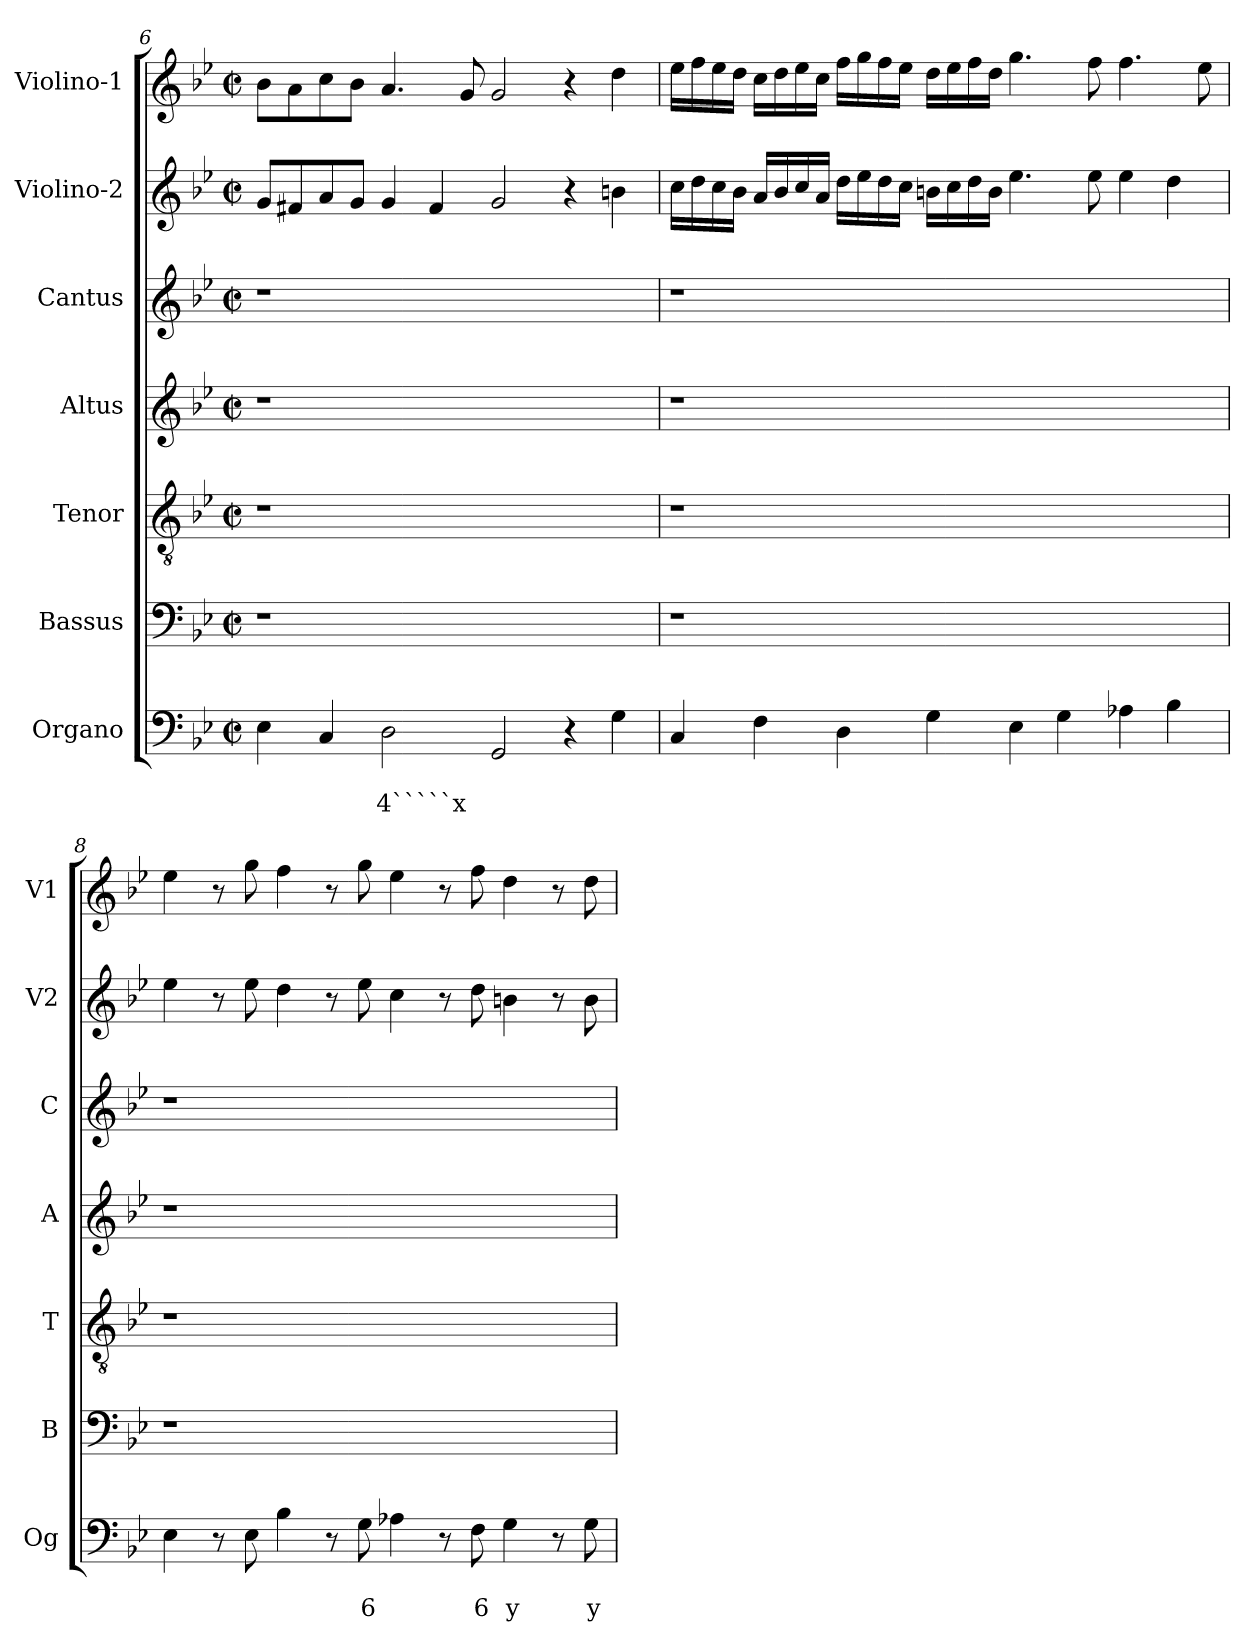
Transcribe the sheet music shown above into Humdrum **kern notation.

**kern	**text	**text	**kern	**kern	**kern	**kern	**kern	**kern
*part7	*part7	*part7	*part6	*part5	*part4	*part3	*part2	*part1
*staff7	*staff7	*staff7	*staff6	*staff5	*staff4	*staff3	*staff2	*staff1
*I"Organo	*	*	*I"Bassus	*I"Tenor	*I"Altus	*I"Cantus	*I"Violino-2	*I"Violino-1
*I'Og	*	*	*I'B	*I'T	*I'A	*I'C	*I'V2	*I'V1
!!LO:PB:g=z
*clefF4	*	*	*clefF4	*clefGv2	*clefG2	*clefG2	*clefG2	*clefG2
*k[b-e-]	*	*	*k[b-e-]	*k[b-e-]	*k[b-e-]	*k[b-e-]	*k[b-e-]	*k[b-e-]
*B-:	*	*	*B-:	*B-:	*B-:	*B-:	*B-:	*B-:
*M2/2	*	*	*M2/2	*M2/2	*M2/2	*M2/2	*M2/2	*M2/2
*met(c|)	*	*	*met(c|)	*met(c|)	*met(c|)	*met(c|)	*met(c|)	*met(c|)
=6	=6	=6	=6	=6	=6	=6	=6	=6
4E-\	.	.	1r	1r	1r	1r	8g/L	8b-\L
.	.	.	.	.	.	.	8f#X/	8a\
4C/	.	.	.	.	.	.	8a/	8cc\
.	.	.	.	.	.	.	8g/J	8b-\J
!	!	!LO:LY:b	!	!	!	!	!	!
2D\	.	4`````x	.	.	.	.	4g/	4.a/
.	.	.	.	.	.	.	4f#/	.
.	.	.	.	.	.	.	.	8g/
2GG/	.	.	1ryy	1ryy	1ryy	1ryy	2g/	2g/
4r	.	.	.	.	.	.	4r	4r
4G\	.	.	.	.	.	.	4bn\	4dd\
=7	=7	=7	=7	=7	=7	=7	=7	=7
4C/	.	.	1r	1r	1r	1r	16cc\LL	16ee-\LL
.	.	.	.	.	.	.	16dd\	16ff\
.	.	.	.	.	.	.	16cc\	16ee-\
.	.	.	.	.	.	.	16b-\JJ	16dd\JJ
4F\	.	.	.	.	.	.	16a/LL	16cc\LL
.	.	.	.	.	.	.	16b-/	16dd\
.	.	.	.	.	.	.	16cc/	16ee-\
.	.	.	.	.	.	.	16a/JJ	16cc\JJ
4D\	.	.	.	.	.	.	16dd\LL	16ff\LL
.	.	.	.	.	.	.	16ee-\	16gg\
.	.	.	.	.	.	.	16dd\	16ff\
.	.	.	.	.	.	.	16cc\JJ	16ee-\JJ
4G\	.	.	.	.	.	.	16bn\LL	16dd\LL
.	.	.	.	.	.	.	16cc\	16ee-\
.	.	.	.	.	.	.	16dd\	16ff\
.	.	.	.	.	.	.	16b\JJ	16dd\JJ
4E-\	.	.	1ryy	1ryy	1ryy	1ryy	4.ee-\	4.gg\
4G\	.	.	.	.	.	.	.	.
.	.	.	.	.	.	.	8ee-\	8ff\
4A-X\	.	.	.	.	.	.	4ee-\	4.ff\
4B-\	.	.	.	.	.	.	4dd\	.
.	.	.	.	.	.	.	.	8ee-\
=8	=8	=8	=8	=8	=8	=8	=8	=8
4E-\	.	.	1r	1r	1r	1r	4ee-\	4ee-\
8r	.	.	.	.	.	.	8r	8r
8E-\	.	.	.	.	.	.	8ee-\	8gg\
4B-\	.	.	.	.	.	.	4dd\	4ff\
8r	.	.	.	.	.	.	8r	8r
!	!	!LO:LY:b	!	!	!	!	!	!
8G\	.	6	.	.	.	.	8ee-\	8gg\
4A-X\	.	.	1ryy	1ryy	1ryy	1ryy	4cc\	4ee-\
8r	.	.	.	.	.	.	8r	8r
!	!	!LO:LY:b	!	!	!	!	!	!
8F\	.	6	.	.	.	.	8dd\	8ff\
!	!	!LO:LY:b	!	!	!	!	!	!
4G\	.	y	.	.	.	.	4bn\	4dd\
8r	.	.	.	.	.	.	8r	8r
!	!	!LO:LY:b	!	!	!	!	!	!
8G\	.	y	.	.	.	.	8b\	8dd\
=	=	=	=	=	=	=	=	=
*-	*-	*-	*-	*-	*-	*-	*-	*-
